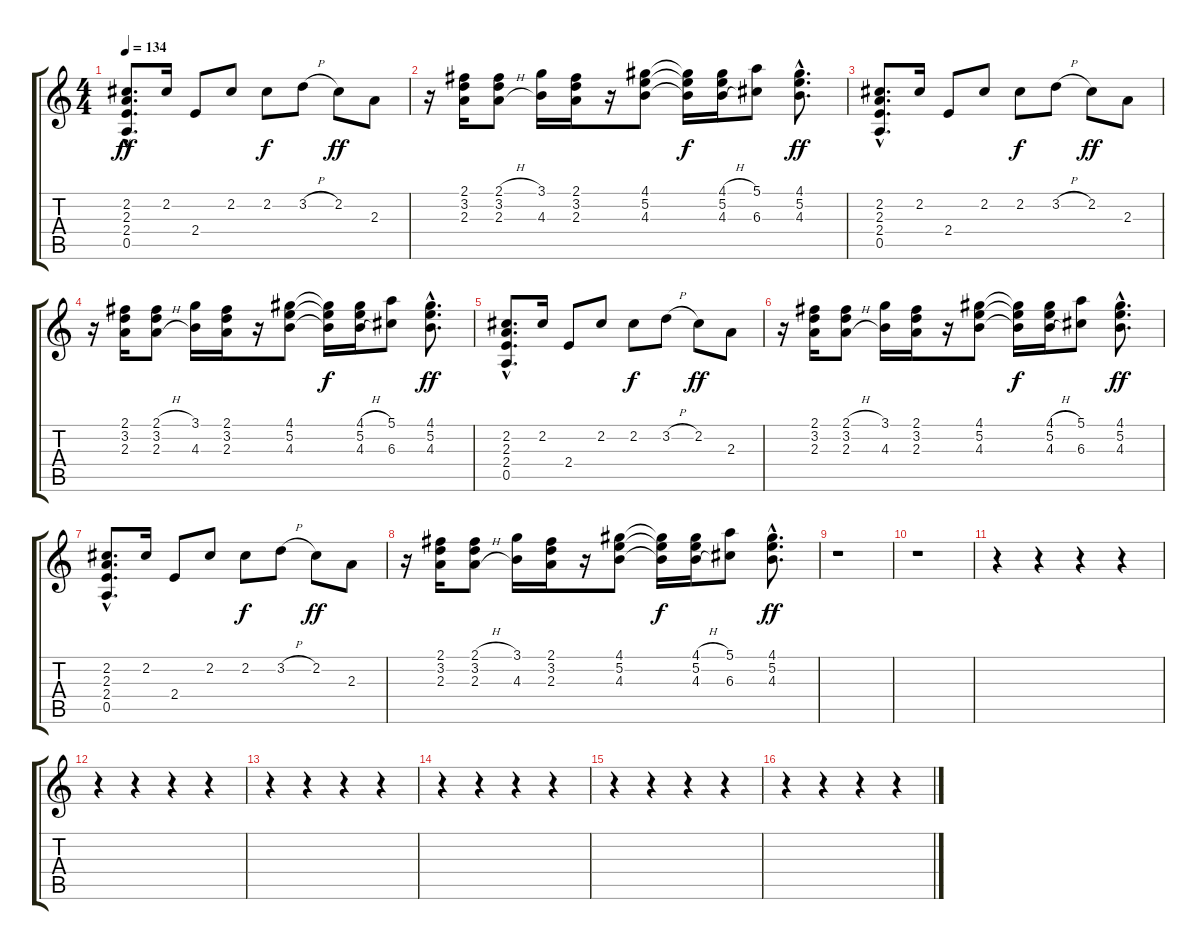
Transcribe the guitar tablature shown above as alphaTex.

\track "" {instrument acousticguitarsteel}
\staff {score tabs}
\tuning (E4 B3 G3 D3 A2 E2) {hide}
\ts (4 4)
\tempo 134
\clef g2
\ks c
(2.2{hac} 2.3{hac} 2.4{hac} 0.5{hac}).8{d dy ff} 2.2.16 2.4.8 2.2.8 2.2.8{dy f} 3.2{h}.8 2.2.8{dy ff} 2.3.8 |
r.16 (2.1 3.2 2.3).16 (2.1{h} 3.2 2.3{h}).8 (3.1 4.3).16 (2.1 3.2 2.3).16 r.16 (4.1 5.2 4.3).8 (4.1{t} 5.2{t} 4.3{t}).16{dy f} (4.1{h} 5.2 4.3{h}).16 (5.1 6.3).8 (4.1{hac} 5.2{hac} 4.3{hac}).8{d dy ff} |
(2.2{hac} 2.3{hac} 2.4{hac} 0.5{hac}).8{d} 2.2.16 2.4.8 2.2.8 2.2.8{dy f} 3.2{h}.8 2.2.8{dy ff} 2.3.8 |
r.16 (2.1 3.2 2.3).16 (2.1{h} 3.2 2.3{h}).8 (3.1 4.3).16 (2.1 3.2 2.3).16 r.16 (4.1 5.2 4.3).8 (4.1{t} 5.2{t} 4.3{t}).16{dy f} (4.1{h} 5.2 4.3{h}).16 (5.1 6.3).8 (4.1{hac} 5.2{hac} 4.3{hac}).8{d dy ff} |
(2.2{hac} 2.3{hac} 2.4{hac} 0.5{hac}).8{d} 2.2.16 2.4.8 2.2.8 2.2.8{dy f} 3.2{h}.8 2.2.8{dy ff} 2.3.8 |
r.16 (2.1 3.2 2.3).16 (2.1{h} 3.2 2.3{h}).8 (3.1 4.3).16 (2.1 3.2 2.3).16 r.16 (4.1 5.2 4.3).8 (4.1{t} 5.2{t} 4.3{t}).16{dy f} (4.1{h} 5.2 4.3{h}).16 (5.1 6.3).8 (4.1{hac} 5.2{hac} 4.3{hac}).8{d dy ff} |
(2.2{hac} 2.3{hac} 2.4{hac} 0.5{hac}).8{d} 2.2.16 2.4.8 2.2.8 2.2.8{dy f} 3.2{h}.8 2.2.8{dy ff} 2.3.8 |
r.16 (2.1 3.2 2.3).16 (2.1{h} 3.2 2.3{h}).8 (3.1 4.3).16 (2.1 3.2 2.3).16 r.16 (4.1 5.2 4.3).8 (4.1{t} 5.2{t} 4.3{t}).16{dy f} (4.1{h} 5.2 4.3{h}).16 (5.1 6.3).8 (4.1{hac} 5.2{hac} 4.3{hac}).8{d dy ff} |
r.1 |
r.1 |
r.4 r.4 r.4 r.4 |
r.4 r.4 r.4 r.4 |
r.4 r.4 r.4 r.4 |
r.4 r.4 r.4 r.4 |
r.4 r.4 r.4 r.4 |
r.4 r.4 r.4 r.4
